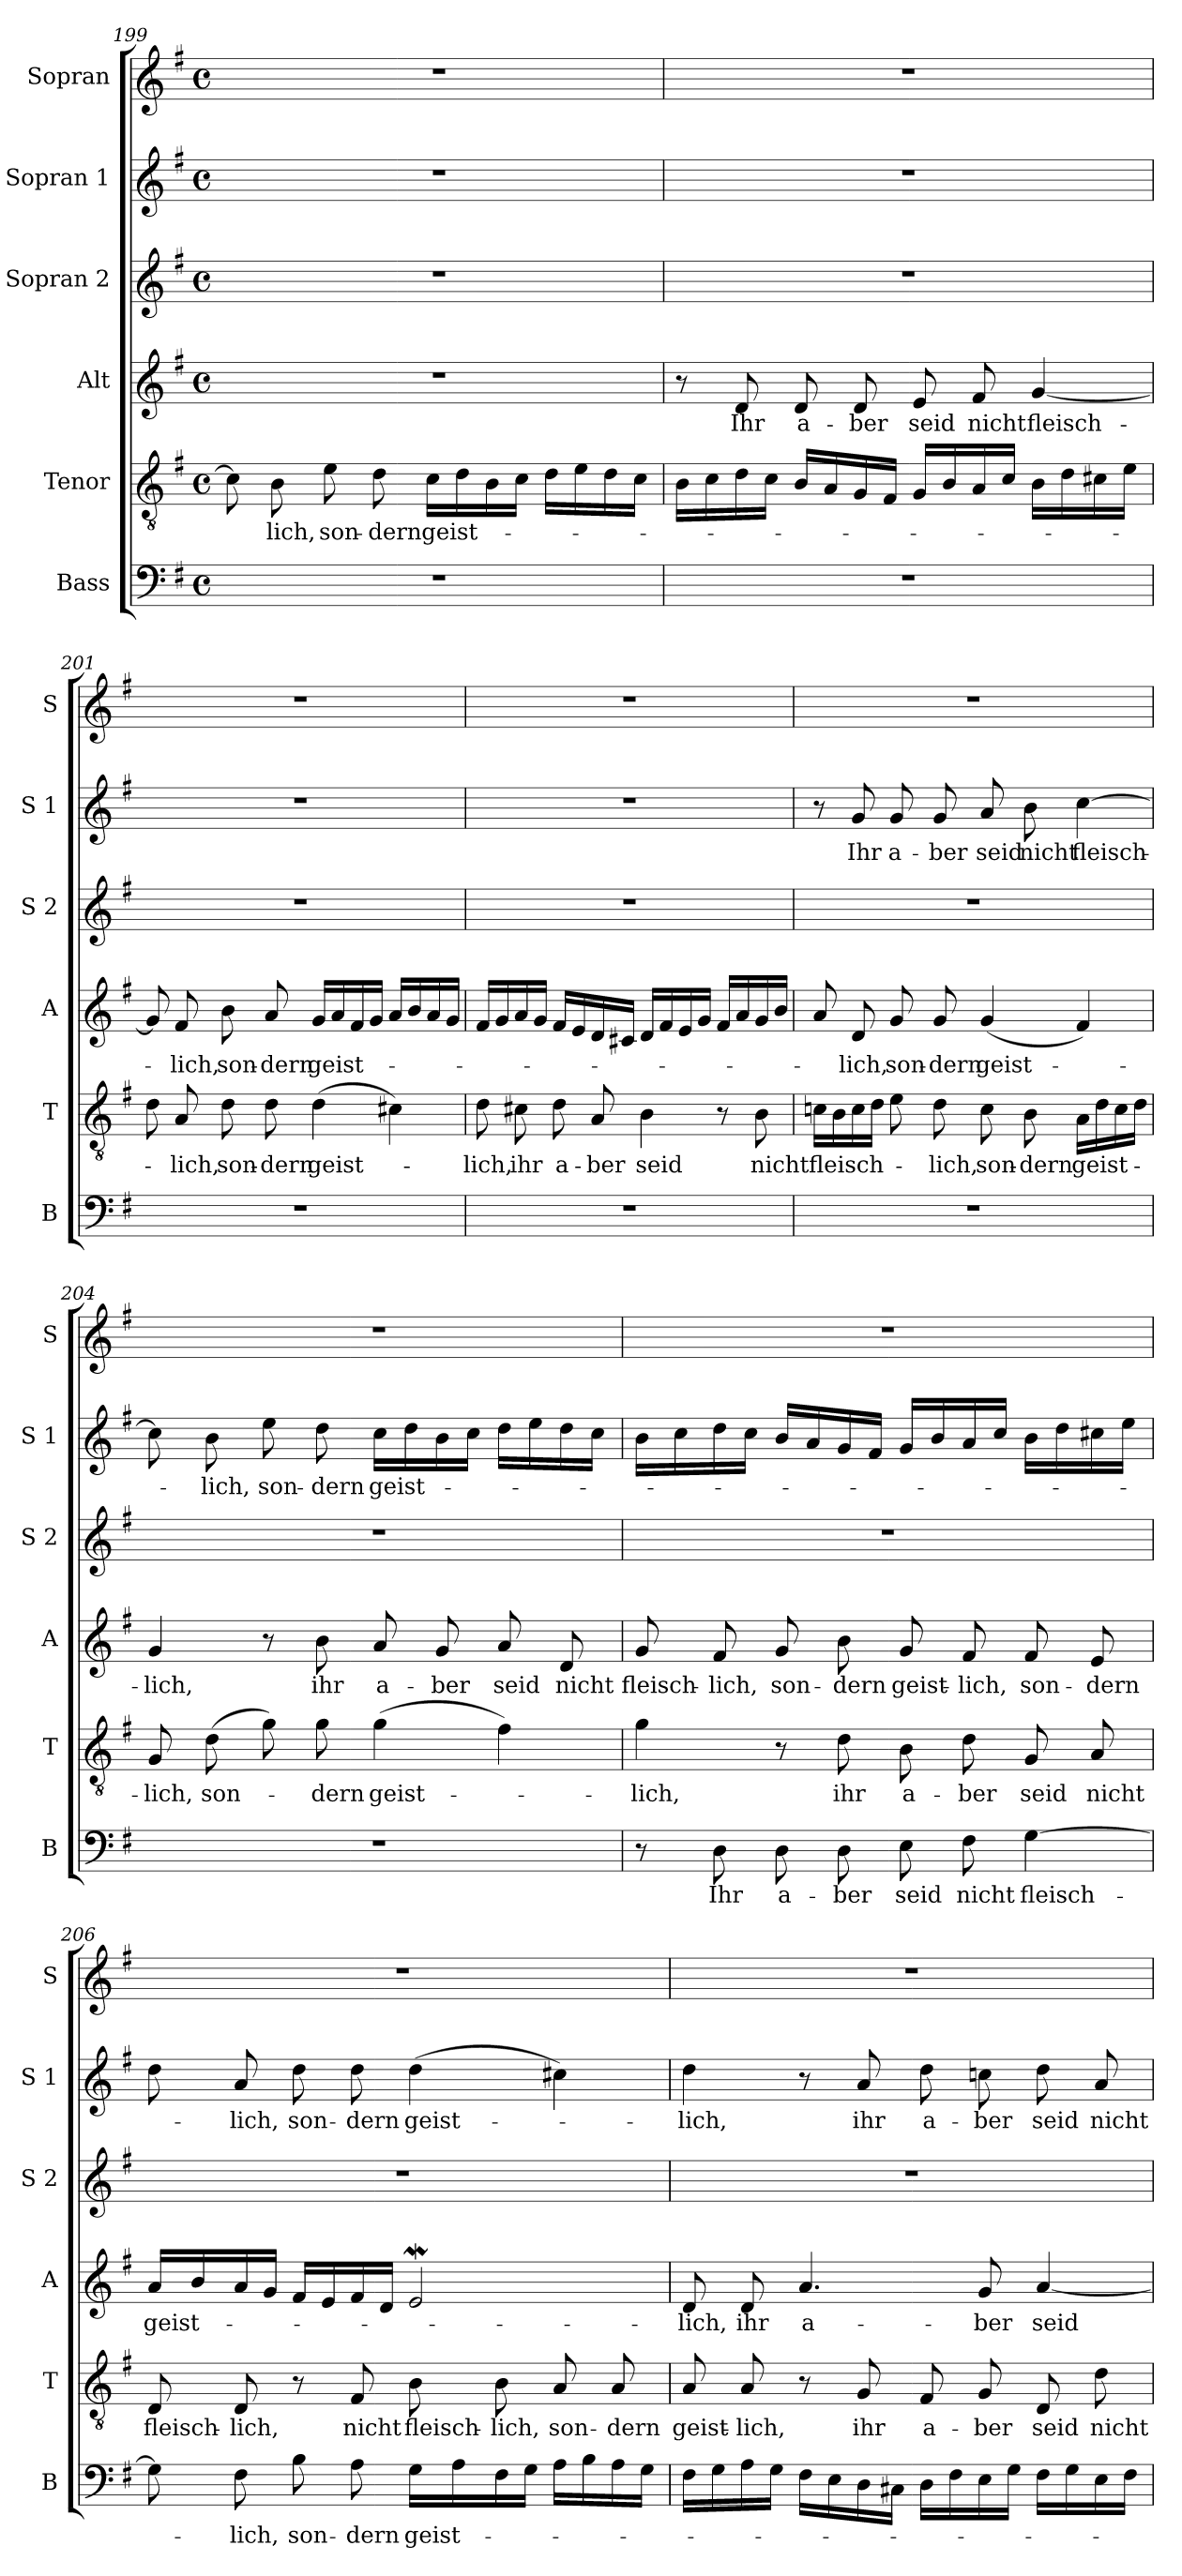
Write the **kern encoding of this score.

**kern	**text	**kern	**text	**kern	**text	**kern	**kern	**text	**kern
*part6	*part6	*part5	*part5	*part4	*part4	*part3	*part2	*part2	*part1
*staff6	*staff6	*staff5	*staff5	*staff4	*staff4	*staff3	*staff2	*staff2	*staff1
*I"Bass	*	*I"Tenor	*	*I"Alt	*	*I"Sopran 2	*I"Sopran 1	*	*I"Sopran
*I'B	*	*I'T	*	*I'A	*	*I'S 2	*I'S 1	*	*I'S
*clefF4	*	*clefGv2	*	*clefG2	*	*clefG2	*clefG2	*	*clefG2
*k[f#]	*	*k[f#]	*	*k[f#]	*	*k[f#]	*k[f#]	*	*k[f#]
*e:	*	*e:	*	*e:	*	*e:	*e:	*	*e:
*M4/4	*	*M4/4	*	*M4/4	*	*M4/4	*M4/4	*	*M4/4
*met(c)	*	*met(c)	*	*met(c)	*	*met(c)	*met(c)	*	*met(c)
=199	=199	=199	=199	=199	=199	=199	=199	=199	=199
1r	.	8c\]	.	1r	.	1r	1r	.	1r
.	.	8B\	-lich,	.	.	.	.	.	.
.	.	8e\	son-	.	.	.	.	.	.
.	.	8d\	-dern	.	.	.	.	.	.
.	.	16c\LL	geist-	.	.	.	.	.	.
.	.	16d\	.	.	.	.	.	.	.
.	.	16B\	.	.	.	.	.	.	.
.	.	16c\JJ	.	.	.	.	.	.	.
.	.	16d\LL	.	.	.	.	.	.	.
.	.	16e\	.	.	.	.	.	.	.
.	.	16d\	.	.	.	.	.	.	.
.	.	16c\JJ	.	.	.	.	.	.	.
!!LO:LB:g=z
=200	=200	=200	=200	=200	=200	=200	=200	=200	=200
1r	.	16B\LL	.	8r	.	1r	1r	.	1r
.	.	16c\	.	.	.	.	.	.	.
.	.	16d\	.	8d/	Ihr	.	.	.	.
.	.	16c\JJ	.	.	.	.	.	.	.
.	.	16B/LL	.	8d/	a-	.	.	.	.
.	.	16A/	.	.	.	.	.	.	.
.	.	16G/	.	8d/	-ber	.	.	.	.
.	.	16F#/JJ	.	.	.	.	.	.	.
.	.	16G/LL	.	8e/	seid	.	.	.	.
.	.	16B/	.	.	.	.	.	.	.
.	.	16A/	.	8f#/	nicht	.	.	.	.
.	.	16c/JJ	.	.	.	.	.	.	.
.	.	16B\LL	.	[4g/	fleisch-	.	.	.	.
.	.	16d\	.	.	.	.	.	.	.
.	.	16c#X\	.	.	.	.	.	.	.
.	.	16e\JJ	.	.	.	.	.	.	.
=201	=201	=201	=201	=201	=201	=201	=201	=201	=201
1r	.	8d\	.	8g/]	.	1r	1r	.	1r
.	.	8A/	-lich,	8f#/	-lich,	.	.	.	.
.	.	8d\	son-	8b\	son-	.	.	.	.
.	.	8d\	-dern	8a/	-dern	.	.	.	.
.	.	(4d\	geist-	16g/LL	geist-	.	.	.	.
.	.	.	.	16a/	.	.	.	.	.
.	.	.	.	16f#/	.	.	.	.	.
.	.	.	.	16g/JJ	.	.	.	.	.
.	.	4c#X\)	.	16a/LL	.	.	.	.	.
.	.	.	.	16b/	.	.	.	.	.
.	.	.	.	16a/	.	.	.	.	.
.	.	.	.	16g/JJ	.	.	.	.	.
=202	=202	=202	=202	=202	=202	=202	=202	=202	=202
1r	.	8d\	-lich,	16f#/LL	.	1r	1r	.	1r
.	.	.	.	16g/	.	.	.	.	.
.	.	8c#X\	ihr	16a/	.	.	.	.	.
.	.	.	.	16g/JJ	.	.	.	.	.
.	.	8d\	a-	16f#/LL	.	.	.	.	.
.	.	.	.	16e/	.	.	.	.	.
.	.	8A/	-ber	16d/	.	.	.	.	.
.	.	.	.	16c#X/JJ	.	.	.	.	.
.	.	4B\	seid	16d/LL	.	.	.	.	.
.	.	.	.	16f#/	.	.	.	.	.
.	.	.	.	16e/	.	.	.	.	.
.	.	.	.	16g/JJ	.	.	.	.	.
.	.	8r	.	16f#/LL	.	.	.	.	.
.	.	.	.	16a/	.	.	.	.	.
.	.	8B\	nicht	16g/	.	.	.	.	.
.	.	.	.	16b/JJ	.	.	.	.	.
!!LO:LB:g=z
=203	=203	=203	=203	=203	=203	=203	=203	=203	=203
1r	.	16cn\LL	fleisch-	8a/	.	1r	8r	.	1r
.	.	16B\	.	.	.	.	.	.	.
.	.	16c\	.	8d/	-lich,	.	8g/	Ihr	.
.	.	16d\JJ	.	.	.	.	.	.	.
.	.	8e\	.	8g/	son-	.	8g/	a-	.
.	.	8d\	-lich,	8g/	-dern	.	8g/	-ber	.
.	.	8c\	son-	(4g/	geist-	.	8a/	seid	.
.	.	8B\	-dern	.	.	.	8b\	nicht	.
.	.	16A\LL	geist-	4f#/)	.	.	[4cc\	fleisch-	.
.	.	16d\	.	.	.	.	.	.	.
.	.	16c\	.	.	.	.	.	.	.
.	.	16d\JJ	.	.	.	.	.	.	.
=204	=204	=204	=204	=204	=204	=204	=204	=204	=204
1r	.	8G/	-lich,	4g/	-lich,	1r	8cc\]	.	1r
.	.	(8d\	son-	.	.	.	8b\	-lich,	.
.	.	8g\)	.	8r	.	.	8ee\	son-	.
.	.	8g\	-dern	8b\	ihr	.	8dd\	-dern	.
.	.	(4g\	geist-	8a/	a-	.	16cc\LL	geist-	.
.	.	.	.	.	.	.	16dd\	.	.
.	.	.	.	8g/	-ber	.	16b\	.	.
.	.	.	.	.	.	.	16cc\JJ	.	.
.	.	4f#\)	.	8a/	seid	.	16dd\LL	.	.
.	.	.	.	.	.	.	16ee\	.	.
.	.	.	.	8d/	nicht	.	16dd\	.	.
.	.	.	.	.	.	.	16cc\JJ	.	.
!!LO:LB:g=z
=205	=205	=205	=205	=205	=205	=205	=205	=205	=205
8r	.	4g\	-lich,	8g/	fleisch-	1r	16b\LL	.	1r
.	.	.	.	.	.	.	16cc\	.	.
8D\	Ihr	.	.	8f#/	-lich,	.	16dd\	.	.
.	.	.	.	.	.	.	16cc\JJ	.	.
8D\	a-	8r	.	8g/	son-	.	16b/LL	.	.
.	.	.	.	.	.	.	16a/	.	.
8D\	-ber	8d\	ihr	8b\	-dern	.	16g/	.	.
.	.	.	.	.	.	.	16f#/JJ	.	.
8E\	seid	8B\	a-	8g/	geist-	.	16g/LL	.	.
.	.	.	.	.	.	.	16b/	.	.
8F#\	nicht	8d\	-ber	8f#/	-lich,	.	16a/	.	.
.	.	.	.	.	.	.	16cc/JJ	.	.
[4G\	fleisch-	8G/	seid	8f#/	son-	.	16b\LL	.	.
.	.	.	.	.	.	.	16dd\	.	.
.	.	8A/	nicht	8e/	-dern	.	16cc#X\	.	.
.	.	.	.	.	.	.	16ee\JJ	.	.
=206	=206	=206	=206	=206	=206	=206	=206	=206	=206
8G\]	.	8D/	fleisch-	16a/LL	geist-	1r	8dd\	.	1r
.	.	.	.	16b/	.	.	.	.	.
8F#\	-lich,	8D/	-lich,	16a/	.	.	8a/	-lich,	.
.	.	.	.	16g/JJ	.	.	.	.	.
8B\	son-	8r	.	16f#/LL	.	.	8dd\	son-	.
.	.	.	.	16e/	.	.	.	.	.
8A\	-dern	8F#/	nicht	16f#/	.	.	8dd\	-dern	.
.	.	.	.	16d/JJ	.	.	.	.	.
16G\LL	geist-	8B\	fleisch-	2eW/	.	.	(4dd\	geist-	.
16A\	.	.	.	.	.	.	.	.	.
16F#\	.	8B\	-lich,	.	.	.	.	.	.
16G\JJ	.	.	.	.	.	.	.	.	.
16A\LL	.	8A/	son-	.	.	.	4cc#X\)	.	.
16B\	.	.	.	.	.	.	.	.	.
16A\	.	8A/	-dern	.	.	.	.	.	.
16G\JJ	.	.	.	.	.	.	.	.	.
!!LO:PB:g=z
=207	=207	=207	=207	=207	=207	=207	=207	=207	=207
16F#\LL	.	8A/	geist-	8d/	-lich,	1r	4dd\	-lich,	1r
16G\	.	.	.	.	.	.	.	.	.
16A\	.	8A/	-lich,	8d/	ihr	.	.	.	.
16G\JJ	.	.	.	.	.	.	.	.	.
16F#\LL	.	8r	.	4.a/	a-	.	8r	.	.
16E\	.	.	.	.	.	.	.	.	.
16D\	.	8G/	ihr	.	.	.	8a/	ihr	.
16C#X\JJ	.	.	.	.	.	.	.	.	.
16D\LL	.	8F#/	a-	.	.	.	8dd\	a-	.
16F#\	.	.	.	.	.	.	.	.	.
16E\	.	8G/	-ber	8g/	-ber	.	8ccn\	-ber	.
16G\JJ	.	.	.	.	.	.	.	.	.
16F#\LL	.	8D/	seid	[4a/	seid	.	8dd\	seid	.
16G\	.	.	.	.	.	.	.	.	.
16E\	.	8d\	nicht	.	.	.	8a/	nicht	.
16F#\JJ	.	.	.	.	.	.	.	.	.
=	=	=	=	=	=	=	=	=	=
*-	*-	*-	*-	*-	*-	*-	*-	*-	*-
